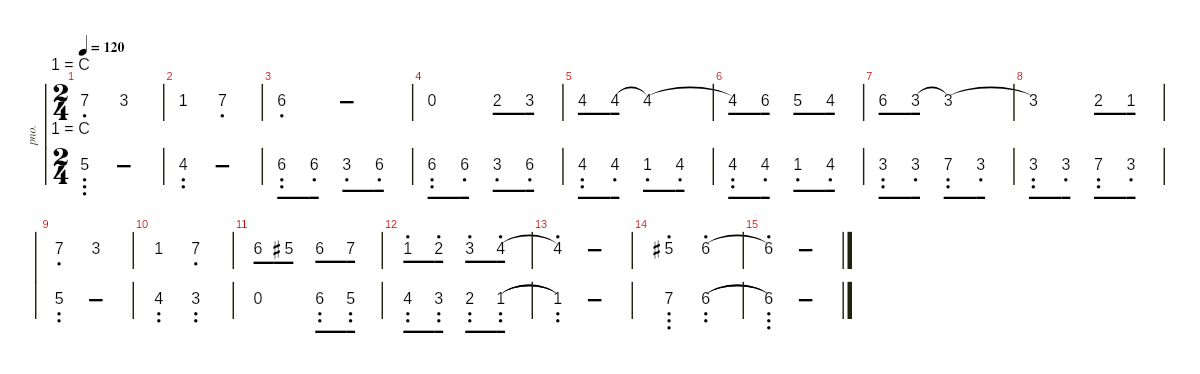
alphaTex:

\hideDynamics
\bracketExtendMode nobrackets
\track ("Acoustic Piano" "pno.") {instrument acousticgrandpiano}
\staff {numbered}
\tuning (E4 B3 G3 D3 A2 E2)
\displaytranspose -12
\ts (2 4)
\tempo 120
\clef g2
\ks c
7.1.4{dy fff beam Up} 12.1.4{dy f beam Up} |
8.1.4{dy fff beam Up} 7.1.4{dy f beam Up} |
5.1.2{dy fff beam Up} |
r.4{beam Down} 10.1.8{dy f beam Up} 12.1.8{beam Up} |
13.1.8{dy fff beam Up} 13.1.8{beam Up} 13.1{t}.4{beam Up} |
13.1{t}.8{beam Up} 17.1.8{beam Up} 15.1.8{dy f beam Up} 13.1.8{beam Up} |
17.1.8{dy fff beam Up} 12.1.8{beam Up} 12.1{t}.4{beam Up} |
12.1{t}.4{beam Up} 10.1.8{dy f beam Up} 8.1.8{beam Up} |
7.1.4{dy fff beam Up} 12.1.4{dy f beam Up} |
8.1.4{dy fff beam Up} (16.3 16.1{acc #}).4{dy f beam Up} |
17.1.8{dy fff beam Up} 16.1{acc #}.8{beam Up} 17.1.8{dy f beam Up} 19.1.8{beam Up} |
20.1.8{dy fff beam Down} 22.1.8{beam Down} 24.1.8{dy f beam Down} 25.1.8{beam Down} |
25.1{t}.2{beam Down} |
28.1{acc #}.4{dy fff beam Down} 29.1.4{dy f beam Down} |
29.1{t}.2{beam Down}
\staff {numbered}
\tuning (G2 D2 A1 E1 B0)
\clef f4
\ottava regular
\simile none
\ks c
(3.4 0.1).2{dy f beam Up} |
(3.2 5.1).2{beam Up} |
2.1.8{beam Up} 14.1.8{beam Up} 9.1.8{dy mp beam Up} 14.1.8{beam Up} |
2.1.8{dy f beam Up} 14.1.8{beam Up} 9.1.8{dy mp beam Up} 14.1.8{beam Up} |
3.2.8{dy f beam Up} 10.1.8{beam Up} 5.1.8{dy mp beam Up} 10.1.8{beam Up} |
3.2.8{dy f beam Up} 10.1.8{beam Up} 5.1.8{dy mp beam Up} 10.1.8{beam Up} |
7.3.8{dy f beam Up} 9.1.8{beam Up} 4.1.8{dy mp beam Up} 9.1.8{beam Up} |
7.3.8{dy f beam Up} 9.1.8{beam Up} 4.1.8{dy mp beam Up} 9.1.8{beam Up} |
(0.1 17.2).2{dy f beam Up} |
(3.2 5.1).4{beam Up} (2.2 4.1).4{dy mp beam Up} |
r.4{beam Down} (12.3 14.1).8{beam Up} (10.3 12.1).8{beam Up} |
(8.3 10.1).8{dy f beam Up} (7.3 9.1).8{beam Up} (5.3 7.1).8{dy mp beam Up} (3.3 5.1).8{beam Up} |
(3.3{t} 5.1{t}).2{beam Up} |
(2.3 4.1).4{dy f beam Up} (2.1 0.3).4{dy mp beam Up} |
(0.3{t} 2.1{t}).2{beam Up}
